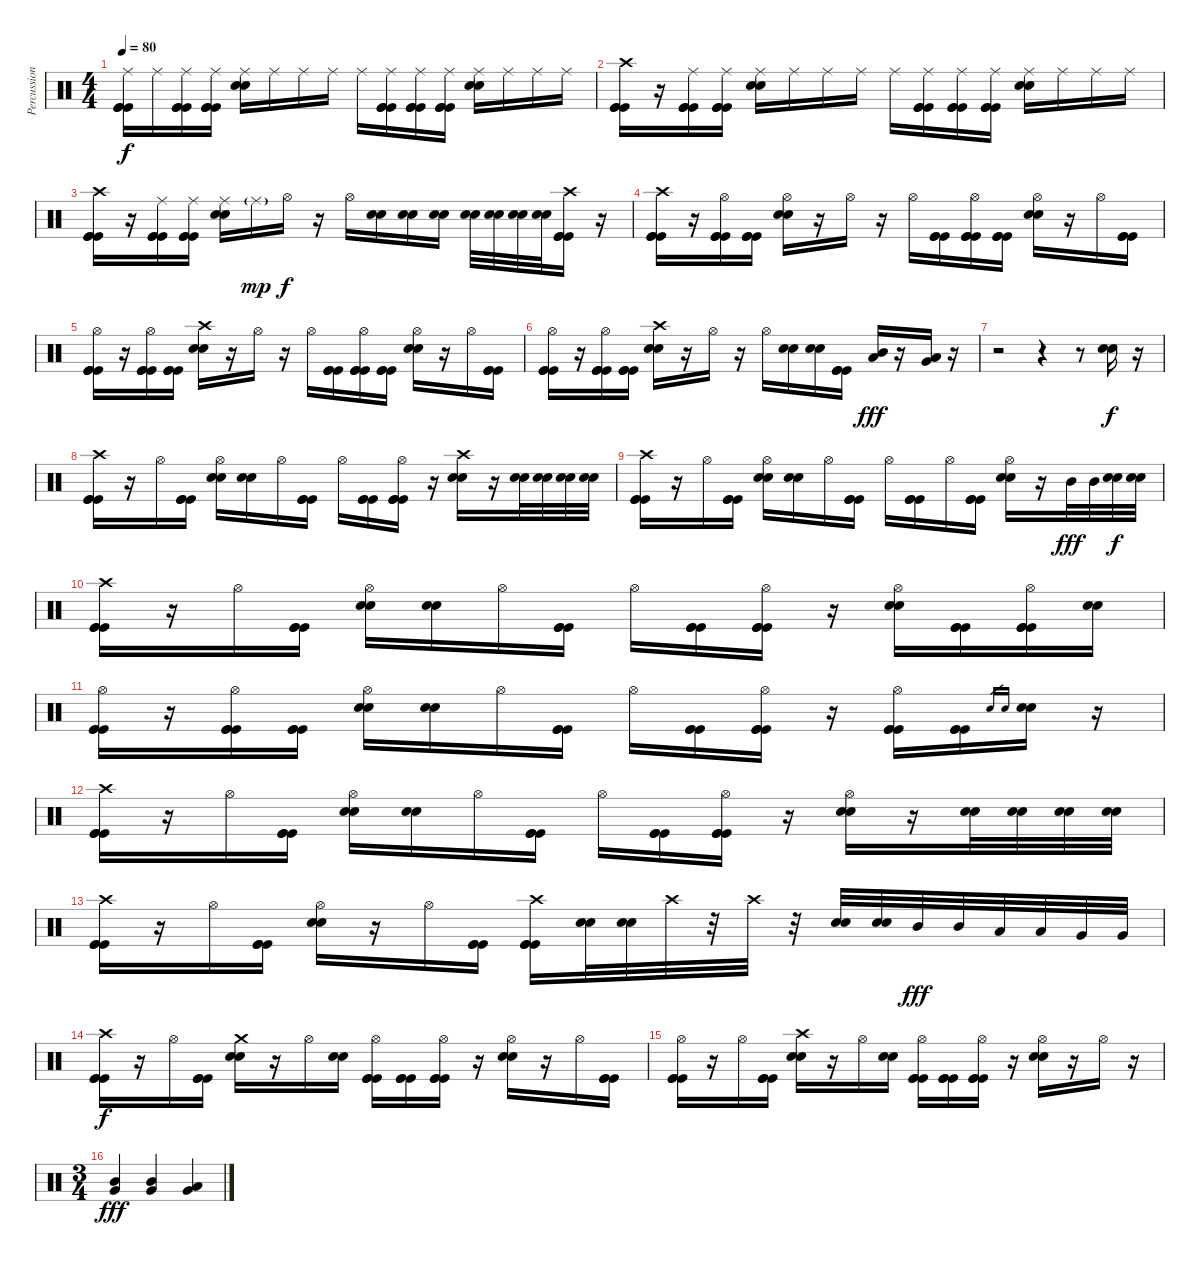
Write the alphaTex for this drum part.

\track ("Percussion" "Percussion") {instrument percussion}
\staff {score}
\articulation defaults
\ts (4 4)
\tempo 80
\clef neutral
\ks c
("Ride (middle)" "Kick (hit)" "Kick (hit)" "Kick (hit)").16{dy f} "Ride (middle)".16 ("Ride (middle)" "Kick (hit)" "Kick (hit)" "Kick (hit)").16 ("Ride (middle)" "Kick (hit)" "Kick (hit)" "Kick (hit)").16 ("Ride (middle)" "Snare (hit) 2" "Snare (hit) 2").16 "Ride (middle)".16 "Ride (middle)".16 "Ride (middle)".16 "Ride (middle)".16 ("Ride (middle)" "Kick (hit)" "Kick (hit)" "Kick (hit)").16 ("Ride (middle)" "Kick (hit)" "Kick (hit)" "Kick (hit)").16 ("Ride (middle)" "Kick (hit)" "Kick (hit)" "Kick (hit)").16 ("Ride (middle)" "Snare (hit) 2" "Snare (hit) 2").16 "Ride (middle)".16 "Ride (middle)".16 "Ride (middle)".16 |
("Crash high (hit)" "Kick (hit)" "Kick (hit)" "Kick (hit)").16 r.16 ("Ride (middle)" "Kick (hit)" "Kick (hit)" "Kick (hit)").16 ("Ride (middle)" "Kick (hit)" "Kick (hit)" "Kick (hit)").16 ("Ride (middle)" "Snare (hit) 2" "Snare (hit) 2").16 "Ride (middle)".16 "Ride (middle)".16 "Ride (middle)".16 "Ride (middle)".16 ("Ride (middle)" "Kick (hit)" "Kick (hit)" "Kick (hit)").16 ("Ride (middle)" "Kick (hit)" "Kick (hit)" "Kick (hit)").16 ("Ride (middle)" "Kick (hit)" "Kick (hit)" "Kick (hit)").16 ("Ride (middle)" "Snare (hit) 2" "Snare (hit) 2").16 "Ride (middle)".16 "Ride (middle)".16 "Ride (middle)".16 |
("Crash high (hit)" "Kick (hit)" "Kick (hit)" "Kick (hit)").16 r.16 ("Ride (middle)" "Kick (hit)" "Kick (hit)" "Kick (hit)").16 ("Ride (middle)" "Kick (hit)" "Kick (hit)" "Kick (hit)").16 ("Ride (middle)" "Snare (hit) 2" "Snare (hit) 2").16 "Ride (middle)"{g}.16{dy mp} "Hi-Hat (open)".16{dy f} r.16 "Hi-Hat (open)".16 ("Snare (hit) 2" "Snare (hit) 2").16 ("Snare (hit) 2" "Snare (hit) 2").16 ("Snare (hit) 2" "Snare (hit) 2").16 ("Snare (hit) 2" "Snare (hit) 2").32 ("Snare (hit) 2" "Snare (hit) 2").32 ("Snare (hit) 2" "Snare (hit) 2").32 ("Snare (hit) 2" "Snare (hit) 2").32 ("Crash high (hit)" "Kick (hit)" "Kick (hit)" "Kick (hit)").16 r.16 |
("Crash high (hit)" "Kick (hit)" "Kick (hit)" "Kick (hit)").16 r.16 ("Hi-Hat (open)" "Kick (hit)" "Kick (hit)" "Kick (hit)").16 ("Kick (hit)" "Kick (hit)" "Kick (hit)").16 ("Hi-Hat (open)" "Snare (hit) 2" "Snare (hit) 2").16 r.16 "Hi-Hat (open)".16 r.16 "Hi-Hat (open)".16 ("Kick (hit)" "Kick (hit)" "Kick (hit)").16 ("Hi-Hat (open)" "Kick (hit)" "Kick (hit)" "Kick (hit)").16 ("Kick (hit)" "Kick (hit)" "Kick (hit)").16 ("Hi-Hat (open)" "Snare (hit) 2" "Snare (hit) 2").16 r.16 "Hi-Hat (open)".16 ("Kick (hit)" "Kick (hit)" "Kick (hit)").16 |
("Hi-Hat (open)" "Kick (hit)" "Kick (hit)" "Kick (hit)").16 r.16 ("Hi-Hat (open)" "Kick (hit)" "Kick (hit)" "Kick (hit)").16 ("Kick (hit)" "Kick (hit)" "Kick (hit)").16 ("Crash high (hit)" "Snare (hit) 2" "Snare (hit) 2").16 r.16 "Hi-Hat (open)".16 r.16 "Hi-Hat (open)".16 ("Kick (hit)" "Kick (hit)" "Kick (hit)").16 ("Hi-Hat (open)" "Kick (hit)" "Kick (hit)" "Kick (hit)").16 ("Kick (hit)" "Kick (hit)" "Kick (hit)").16 ("Hi-Hat (open)" "Snare (hit) 2" "Snare (hit) 2").16 r.16 "Hi-Hat (open)".16 ("Kick (hit)" "Kick (hit)" "Kick (hit)").16 |
("Hi-Hat (open)" "Kick (hit)" "Kick (hit)" "Kick (hit)").16 r.16 ("Hi-Hat (open)" "Kick (hit)" "Kick (hit)" "Kick (hit)").16 ("Kick (hit)" "Kick (hit)" "Kick (hit)").16 ("Crash high (hit)" "Snare (hit) 2" "Snare (hit) 2").16 r.16 "Hi-Hat (open)".16 r.16 "Hi-Hat (open)".16 ("Snare (hit) 2" "Snare (hit) 2").16 ("Snare (hit) 2" "Snare (hit) 2").16 ("Kick (hit)" "Kick (hit)" "Kick (hit)").16 ("Mid Tom (hit)" "Low Tom (hit)").16{dy fff} r.16 ("Very Low Tom (hit)" "Low Tom (hit)").16 r.16 |
r.2 r.4 r.8 ("Snare (hit) 2" "Snare (hit) 2").16{dy f} r.16 |
("Crash high (hit)" "Kick (hit)" "Kick (hit)" "Kick (hit)").16 r.16 "Hi-Hat (open)".16 ("Kick (hit)" "Kick (hit)" "Kick (hit)").16 ("Hi-Hat (open)" "Snare (hit) 2" "Snare (hit) 2").16 ("Snare (hit) 2" "Snare (hit) 2").16 "Hi-Hat (open)".16 ("Kick (hit)" "Kick (hit)" "Kick (hit)").16 "Hi-Hat (open)".16 ("Kick (hit)" "Kick (hit)" "Kick (hit)").16 ("Hi-Hat (open)" "Kick (hit)" "Kick (hit)" "Kick (hit)").16 r.16 ("Crash high (hit)" "Snare (hit) 2" "Snare (hit) 2").16 r.16 ("Snare (hit) 2" "Snare (hit) 2").32 ("Snare (hit) 2" "Snare (hit) 2").32 ("Snare (hit) 2" "Snare (hit) 2").32 ("Snare (hit) 2" "Snare (hit) 2").32 |
("Crash high (hit)" "Kick (hit)" "Kick (hit)" "Kick (hit)").16 r.16 "Hi-Hat (open)".16 ("Kick (hit)" "Kick (hit)" "Kick (hit)").16 ("Hi-Hat (open)" "Snare (hit) 2" "Snare (hit) 2").16 ("Snare (hit) 2" "Snare (hit) 2").16 "Hi-Hat (open)".16 ("Kick (hit)" "Kick (hit)" "Kick (hit)").16 "Hi-Hat (open)".16 ("Kick (hit)" "Kick (hit)" "Kick (hit)").16 "Hi-Hat (open)".16 ("Kick (hit)" "Kick (hit)" "Kick (hit)").16 ("Hi-Hat (open)" "Snare (hit) 2" "Snare (hit) 2").16 r.16 "Mid Tom (hit)".32{dy fff} "Mid Tom (hit)".32 ("Snare (hit) 2" "Snare (hit) 2").32{dy f} ("Snare (hit) 2" "Snare (hit) 2").32 |
("Crash high (hit)" "Kick (hit)" "Kick (hit)" "Kick (hit)").16 r.16 "Hi-Hat (open)".16 ("Kick (hit)" "Kick (hit)" "Kick (hit)").16 ("Hi-Hat (open)" "Snare (hit) 2" "Snare (hit) 2").16 ("Snare (hit) 2" "Snare (hit) 2").16 "Hi-Hat (open)".16 ("Kick (hit)" "Kick (hit)" "Kick (hit)").16 "Hi-Hat (open)".16 ("Kick (hit)" "Kick (hit)" "Kick (hit)").16 ("Hi-Hat (open)" "Kick (hit)" "Kick (hit)" "Kick (hit)").16 r.16 ("Hi-Hat (open)" "Snare (hit) 2" "Snare (hit) 2").16 ("Kick (hit)" "Kick (hit)" "Kick (hit)").16 ("Hi-Hat (open)" "Kick (hit)" "Kick (hit)" "Kick (hit)").16 ("Snare (hit) 2" "Snare (hit) 2").16 |
("Hi-Hat (open)" "Kick (hit)" "Kick (hit)" "Kick (hit)").16 r.16 ("Hi-Hat (open)" "Kick (hit)" "Kick (hit)" "Kick (hit)").16 ("Kick (hit)" "Kick (hit)" "Kick (hit)").16 ("Hi-Hat (open)" "Snare (hit) 2" "Snare (hit) 2").16 ("Snare (hit) 2" "Snare (hit) 2").16 "Hi-Hat (open)".16 ("Kick (hit)" "Kick (hit)" "Kick (hit)").16 "Hi-Hat (open)".16 ("Kick (hit)" "Kick (hit)" "Kick (hit)").16 ("Hi-Hat (open)" "Kick (hit)" "Kick (hit)" "Kick (hit)").16 r.16 ("Hi-Hat (open)" "Kick (hit)" "Kick (hit)" "Kick (hit)").16 ("Kick (hit)" "Kick (hit)" "Kick (hit)").16 "Snare (hit) 2".16{gr} "Snare (hit) 2".16{gr} ("Snare (hit) 2" "Snare (hit) 2").16 r.16 |
("Crash high (hit)" "Kick (hit)" "Kick (hit)" "Kick (hit)").16 r.16 "Hi-Hat (open)".16 ("Kick (hit)" "Kick (hit)" "Kick (hit)").16 ("Hi-Hat (open)" "Snare (hit) 2" "Snare (hit) 2").16 ("Snare (hit) 2" "Snare (hit) 2").16 "Hi-Hat (open)".16 ("Kick (hit)" "Kick (hit)" "Kick (hit)").16 "Hi-Hat (open)".16 ("Kick (hit)" "Kick (hit)" "Kick (hit)").16 ("Hi-Hat (open)" "Kick (hit)" "Kick (hit)" "Kick (hit)").16 r.16 ("Hi-Hat (open)" "Snare (hit) 2" "Snare (hit) 2").16 r.16 ("Snare (hit) 2" "Snare (hit) 2").32 ("Snare (hit) 2" "Snare (hit) 2").32 ("Snare (hit) 2" "Snare (hit) 2").32 ("Snare (hit) 2" "Snare (hit) 2").32 |
("Crash high (hit)" "Kick (hit)" "Kick (hit)" "Kick (hit)").16 r.16 "Hi-Hat (open)".16 ("Kick (hit)" "Kick (hit)" "Kick (hit)").16 ("Hi-Hat (open)" "Snare (hit) 2" "Snare (hit) 2").16 r.16 "Hi-Hat (open)".16 ("Kick (hit)" "Kick (hit)" "Kick (hit)").16 ("Crash high (hit)" "Kick (hit)" "Kick (hit)" "Kick (hit)").16 ("Snare (hit) 2" "Snare (hit) 2").32 ("Snare (hit) 2" "Snare (hit) 2").32 "Crash high (hit)".32 r.32 "Crash high (hit)".32 r.32 ("Snare (hit) 2" "Snare (hit) 2").32 ("Snare (hit) 2" "Snare (hit) 2").32 "Mid Tom (hit)".32{dy fff} "Mid Tom (hit)".32 "Low Tom (hit)".32 "Low Tom (hit)".32 "Very Low Tom (hit)".32 "Very Low Tom (hit)".32 |
("Crash high (hit)" "Kick (hit)" "Kick (hit)" "Kick (hit)").16{dy f} r.16 "Hi-Hat (open)".16 ("Kick (hit)" "Kick (hit)" "Kick (hit)").16 ("Crash medium (hit)" "Snare (hit) 2" "Snare (hit) 2").16 r.16 "Hi-Hat (open)".16 ("Snare (hit) 2" "Snare (hit) 2").16 ("Hi-Hat (open)" "Kick (hit)" "Kick (hit)" "Kick (hit)").16 ("Kick (hit)" "Kick (hit)" "Kick (hit)").16 ("Hi-Hat (open)" "Kick (hit)" "Kick (hit)" "Kick (hit)").16 r.16 ("Hi-Hat (open)" "Snare (hit) 2" "Snare (hit) 2").16 r.16 "Hi-Hat (open)".16 ("Kick (hit)" "Kick (hit)" "Kick (hit)").16 |
("Hi-Hat (open)" "Kick (hit)" "Kick (hit)" "Kick (hit)").16 r.16 "Hi-Hat (open)".16 ("Kick (hit)" "Kick (hit)" "Kick (hit)").16 ("Crash high (hit)" "Snare (hit) 2" "Snare (hit) 2").16 r.16 "Hi-Hat (open)".16 ("Snare (hit) 2" "Snare (hit) 2").16 ("Hi-Hat (open)" "Kick (hit)" "Kick (hit)" "Kick (hit)").16 ("Kick (hit)" "Kick (hit)" "Kick (hit)").16 ("Hi-Hat (open)" "Kick (hit)" "Kick (hit)" "Kick (hit)").16 r.16 ("Hi-Hat (open)" "Snare (hit) 2" "Snare (hit) 2").16 r.16 "Hi-Hat (open)".16 r.16 |
\ts (3 4)
("Mid Tom (hit)" "Very Low Tom (hit)").4{dy fff} ("Mid Tom (hit)" "Very Low Tom (hit)").4 ("Low Tom (hit)" "Very Low Tom (hit)").4
